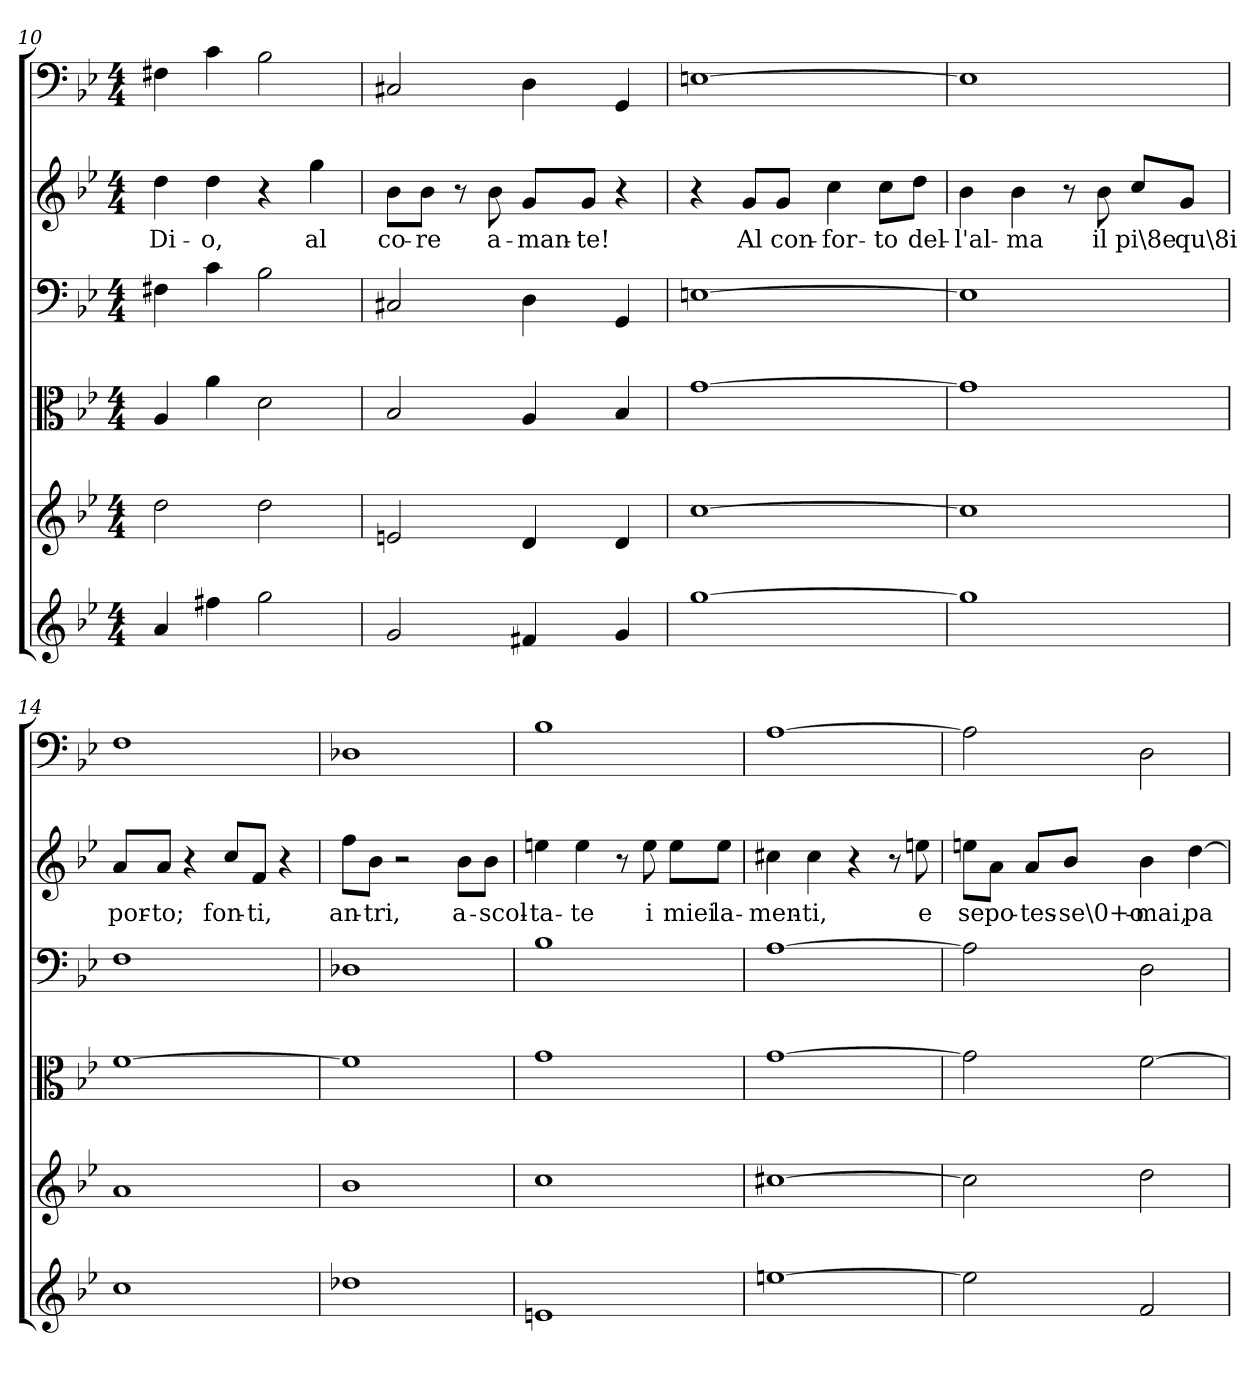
**kern	**kern	**kern	**kern	**kern	**text	**kern
*part6	*part5	*part4	*part3	*part2	*part2	*part1
*staff6	*staff5	*staff4	*staff3	*staff2	*staff2	*staff1
*clefG2	*clefG2	*clefC3	*clefF4	*clefG2	*	*clefF4
*k[b-e-]	*k[b-e-]	*k[b-e-]	*k[b-e-]	*k[b-e-]	*	*k[b-e-]
*g:	*g:	*g:	*g:	*g:	*	*g:
*M4/4	*M4/4	*M4/4	*M4/4	*M4/4	*	*M4/4
=10	=10	=10	=10	=10	=10	=10
4a/	2dd\	4A/	4F#X\	4dd\	Di-	4F#X\
4ff#X\	.	4a\	4c\	4dd\	-o,	4c\
2gg\	2dd\	2d\	2B-\	4r	.	2B-\
.	.	.	.	4gg\	al	.
=11	=11	=11	=11	=11	=11	=11
2g/	2en/	2B-/	2C#X/	8b-\L	co-	2C#X/
.	.	.	.	8b-\J	-re	.
.	.	.	.	8r	.	.
.	.	.	.	8b-\	a-	.
4f#X/	4d/	4A/	4D\	8g/L	-man-	4D\
.	.	.	.	8g/J	-te!	.
4g/	4d/	4B-/	4GG/	4r	.	4GG/
=12	=12	=12	=12	=12	=12	=12
[1gg\	[1cc\	[1g\	[1En\	4r	.	[1En\
.	.	.	.	8g/L	Al	.
.	.	.	.	8g/J	con-	.
.	.	.	.	4cc\	-for-	.
.	.	.	.	8cc\L	-to	.
.	.	.	.	8dd\J	del-	.
=13	=13	=13	=13	=13	=13	=13
1gg\]	1cc\]	1g\]	1E\]	4b-\	-l'al-	1E\]
.	.	.	.	4b-\	-ma	.
.	.	.	.	8r	.	.
.	.	.	.	8b-\	il	.
.	.	.	.	8cc/L	pi\8e	.
.	.	.	.	8g/J	qu\8i	.
=14	=14	=14	=14	=14	=14	=14
1cc\	1a/	[1f\	1F\	8a/L	por-	1F\
.	.	.	.	8a/J	-to;	.
.	.	.	.	4r	.	.
.	.	.	.	8cc/L	fon-	.
.	.	.	.	8f/J	-ti,	.
.	.	.	.	4r	.	.
=15	=15	=15	=15	=15	=15	=15
1dd-X\	1b-\	1f\]	1D-X\	8ff\L	an-	1D-X\
.	.	.	.	8b-\J	-tri,	.
.	.	.	.	2r	.	.
.	.	.	.	8b-\L	a-	.
.	.	.	.	8b-\J	-scol-	.
=16	=16	=16	=16	=16	=16	=16
1en/	1cc\	1g\	1B-\	4een\	-ta-	1B-\
.	.	.	.	4ee\	-te	.
.	.	.	.	8r	.	.
.	.	.	.	8ee\	i	.
.	.	.	.	8ee\L	miei	.
.	.	.	.	8ee\J	la-	.
=17	=17	=17	=17	=17	=17	=17
[1een\	[1cc#X\	[1g\	[1A\	4cc#X\	-men-	[1A\
.	.	.	.	4cc#\	-ti,	.
.	.	.	.	4r	.	.
.	.	.	.	8r	.	.
.	.	.	.	8een\	e	.
=18	=18	=18	=18	=18	=18	=18
2ee\]	2cc#\]	2g\]	2A\]	8een\L	se	2A\]
.	.	.	.	8a\J	po-	.
.	.	.	.	8a/L	-tes-	.
.	.	.	.	8b-/J	-se\0+o-	.
2f/	2dd\	[2f\	2D\	4b-\	-mai,	2D\
.	.	.	.	[4dd\	pa-	.
=	=	=	=	=	=	=
*-	*-	*-	*-	*-	*-	*-
